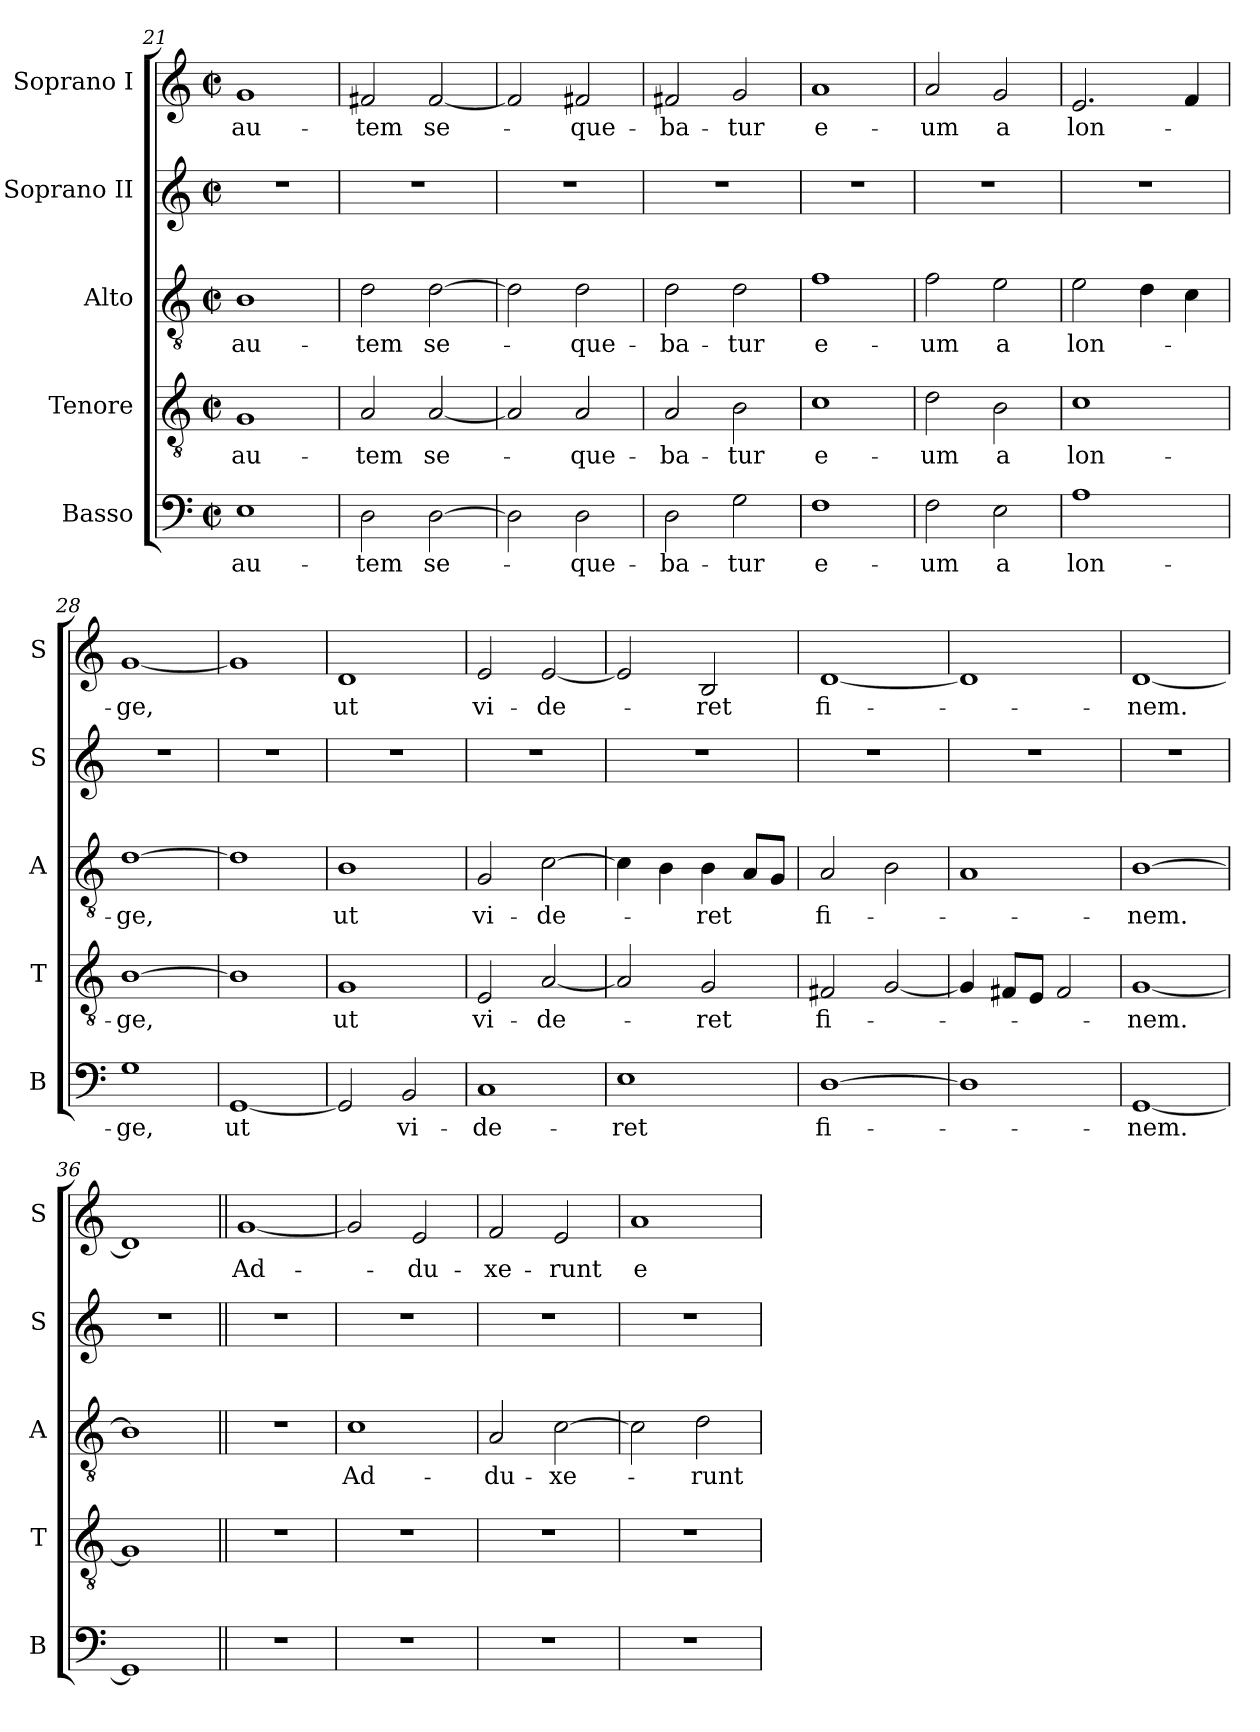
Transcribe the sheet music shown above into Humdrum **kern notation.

**kern	**text	**kern	**text	**kern	**text	**kern	**kern	**text
*part5	*part5	*part4	*part4	*part3	*part3	*part2	*part1	*part1
*staff5	*staff5	*staff4	*staff4	*staff3	*staff3	*staff2	*staff1	*staff1
*I"Basso	*	*I"Tenore	*	*I"Alto	*	*I"Soprano II	*I"Soprano I	*
*I'B	*	*I'T	*	*I'A	*	*I'S	*I'S	*
*clefF4	*	*clefGv2	*	*clefGv2	*	*clefG2	*clefG2	*
*k[]	*	*k[]	*	*k[]	*	*k[]	*k[]	*
*M2/2	*	*M2/2	*	*M2/2	*	*M2/2	*M2/2	*
*met(c|)	*	*met(c|)	*	*met(c|)	*	*met(c|)	*met(c|)	*
=21	=21	=21	=21	=21	=21	=21	=21	=21
1E	au-	1G	au-	1B	au-	1r	1g	au-
=22	=22	=22	=22	=22	=22	=22	=22	=22
2D\	-tem	2A/	-tem	2d\	-tem	1r	2f#X/	-tem
[2D\	se-	[2A/	se-	[2d\	se-	.	[2f#/	se-
=23	=23	=23	=23	=23	=23	=23	=23	=23
2D\]	.	2A/]	.	2d\]	.	1r	2f#/]	.
2D\	-que-	2A/	-que-	2d\	-que-	.	2f#X/	-que-
=24	=24	=24	=24	=24	=24	=24	=24	=24
2D\	-ba-	2A/	-ba-	2d\	-ba-	1r	2f#X/	-ba-
2G\	-tur	2B\	-tur	2d\	-tur	.	2g/	-tur
=25	=25	=25	=25	=25	=25	=25	=25	=25
1F	e-	1c	e-	1f	e-	1r	1a	e-
=26	=26	=26	=26	=26	=26	=26	=26	=26
2F\	-um	2d\	-um	2f\	-um	1r	2a/	-um
2E\	a	2B\	a	2e\	a	.	2g/	a
=27	=27	=27	=27	=27	=27	=27	=27	=27
1A	lon-	1c	lon-	2e\	lon-	1r	2.e/	lon-
.	.	.	.	4d\	.	.	.	.
.	.	.	.	4c\	.	.	4f/	.
=28	=28	=28	=28	=28	=28	=28	=28	=28
1G	-ge,	[1B	-ge,	[1d	-ge,	1r	[1g	-ge,
=29	=29	=29	=29	=29	=29	=29	=29	=29
[1GG	ut	1B]	.	1d]	.	1r	1g]	.
=30	=30	=30	=30	=30	=30	=30	=30	=30
2GG/]	.	1G	ut	1B	ut	1r	1d	ut
2BB/	vi-	.	.	.	.	.	.	.
=31	=31	=31	=31	=31	=31	=31	=31	=31
1C	-de-	2E/	vi-	2G/	vi-	1r	2e/	vi-
.	.	[2A/	-de-	[2c\	-de-	.	[2e/	-de-
=32	=32	=32	=32	=32	=32	=32	=32	=32
1E	-ret	2A/]	.	4c\]	.	1r	2e/]	.
.	.	.	.	4B\	.	.	.	.
.	.	2G/	-ret	4B\	-ret	.	2B/	-ret
.	.	.	.	8A/L	.	.	.	.
.	.	.	.	8G/J	.	.	.	.
=33	=33	=33	=33	=33	=33	=33	=33	=33
[1D	fi-	2F#X/	fi-	2A/	fi-	1r	[1d	fi-
.	.	[2G/	.	2B\	.	.	.	.
=34	=34	=34	=34	=34	=34	=34	=34	=34
1D]	.	4G/]	.	1A	.	1r	1d]	.
.	.	8F#X/L	.	.	.	.	.	.
.	.	8E/J	.	.	.	.	.	.
.	.	2F#/	.	.	.	.	.	.
=35	=35	=35	=35	=35	=35	=35	=35	=35
[1GG	-nem.	[1G	-nem.	[1B	-nem.	1r	[1d	-nem.
=36	=36	=36	=36	=36	=36	=36	=36	=36
1GG]	.	1G]	.	1B]	.	1r	1d]	.
=37||	=37||	=37||	=37||	=37||	=37||	=37||	=37||	=37||
1r	.	1r	.	1r	.	1r	[1g	Ad-
=38	=38	=38	=38	=38	=38	=38	=38	=38
1r	.	1r	.	1c	Ad-	1r	2g/]	.
.	.	.	.	.	.	.	2e/	-du-
=39	=39	=39	=39	=39	=39	=39	=39	=39
1r	.	1r	.	2A/	-du-	1r	2f/	-xe-
.	.	.	.	[2c\	-xe-	.	2e/	-runt
=40	=40	=40	=40	=40	=40	=40	=40	=40
1r	.	1r	.	2c\]	.	1r	1a	e-
.	.	.	.	2d\	-runt	.	.	.
=	=	=	=	=	=	=	=	=
*-	*-	*-	*-	*-	*-	*-	*-	*-
